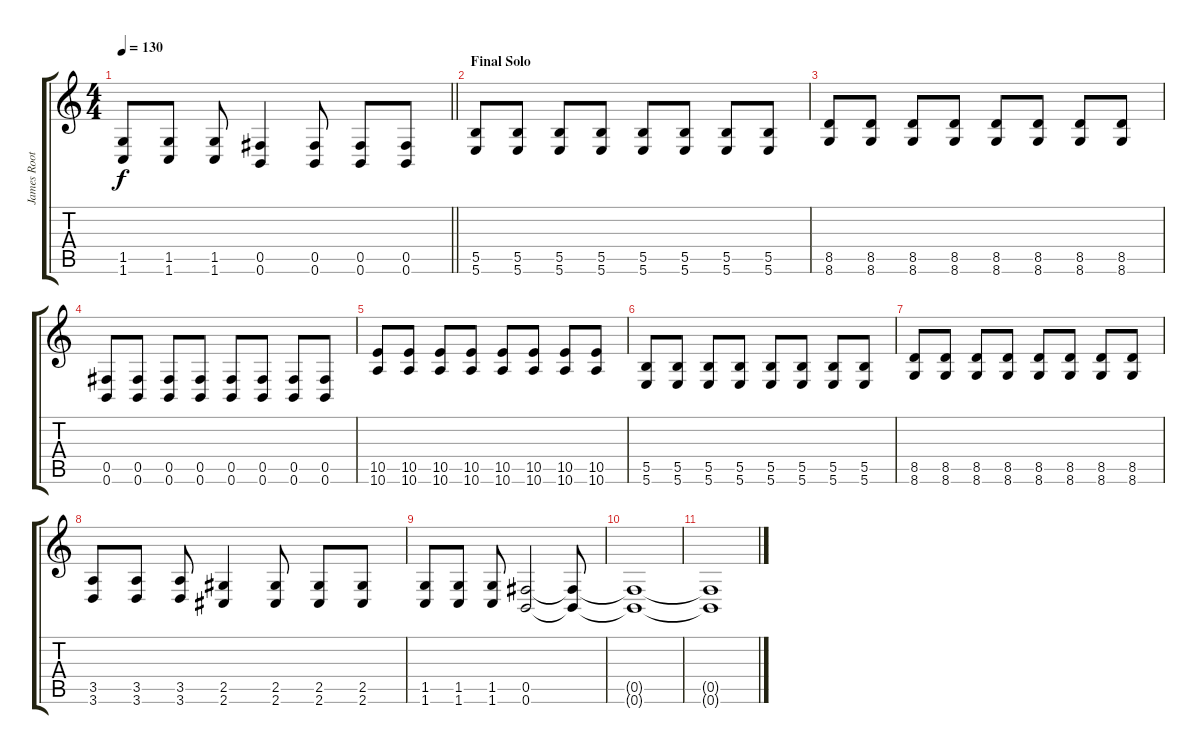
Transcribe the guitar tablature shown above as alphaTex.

\track ("James Root" "James Root") {instrument overdrivenguitar}
\staff {score tabs}
\tuning (Db4 Ab3 E3 B2 Gb2 B1) {hide}
\ts (4 4)
\tempo 130
\clef g2
\barLineRight lightlight
\ks c
(1.5 1.6).8{dy f} (1.5 1.6).8 (1.5 1.6).8 (0.5 0.6).4 (0.5 0.6).8 (0.5 0.6).8 (0.5 0.6).8 |
\section ("" "Final Solo")
(5.5 5.6).8 (5.5 5.6).8 (5.5 5.6).8 (5.5 5.6).8 (5.5 5.6).8 (5.5 5.6).8 (5.5 5.6).8 (5.5 5.6).8 |
(8.5 8.6).8 (8.5 8.6).8 (8.5 8.6).8 (8.5 8.6).8 (8.5 8.6).8 (8.5 8.6).8 (8.5 8.6).8 (8.5 8.6).8 |
(0.5 0.6).8 (0.5 0.6).8 (0.5 0.6).8 (0.5 0.6).8 (0.5 0.6).8 (0.5 0.6).8 (0.5 0.6).8 (0.5 0.6).8 |
(10.5 10.6).8 (10.5 10.6).8 (10.5 10.6).8 (10.5 10.6).8 (10.5 10.6).8 (10.5 10.6).8 (10.5 10.6).8 (10.5 10.6).8 |
(5.5 5.6).8 (5.5 5.6).8 (5.5 5.6).8 (5.5 5.6).8 (5.5 5.6).8 (5.5 5.6).8 (5.5 5.6).8 (5.5 5.6).8 |
(8.5 8.6).8 (8.5 8.6).8 (8.5 8.6).8 (8.5 8.6).8 (8.5 8.6).8 (8.5 8.6).8 (8.5 8.6).8 (8.5 8.6).8 |
(3.5 3.6).8{instrument overdrivenguitar} (3.5 3.6).8 (3.5 3.6).8 (2.5 2.6).4 (2.5 2.6).8 (2.5 2.6).8 (2.5 2.6).8 |
(1.5 1.6).8 (1.5 1.6).8 (1.5 1.6).8 (0.5 0.6).2 (0.5{t} 0.6{t}).8 |
(0.5{t} 0.6{t}).1 |
(0.5{t} 0.6{t}).1
